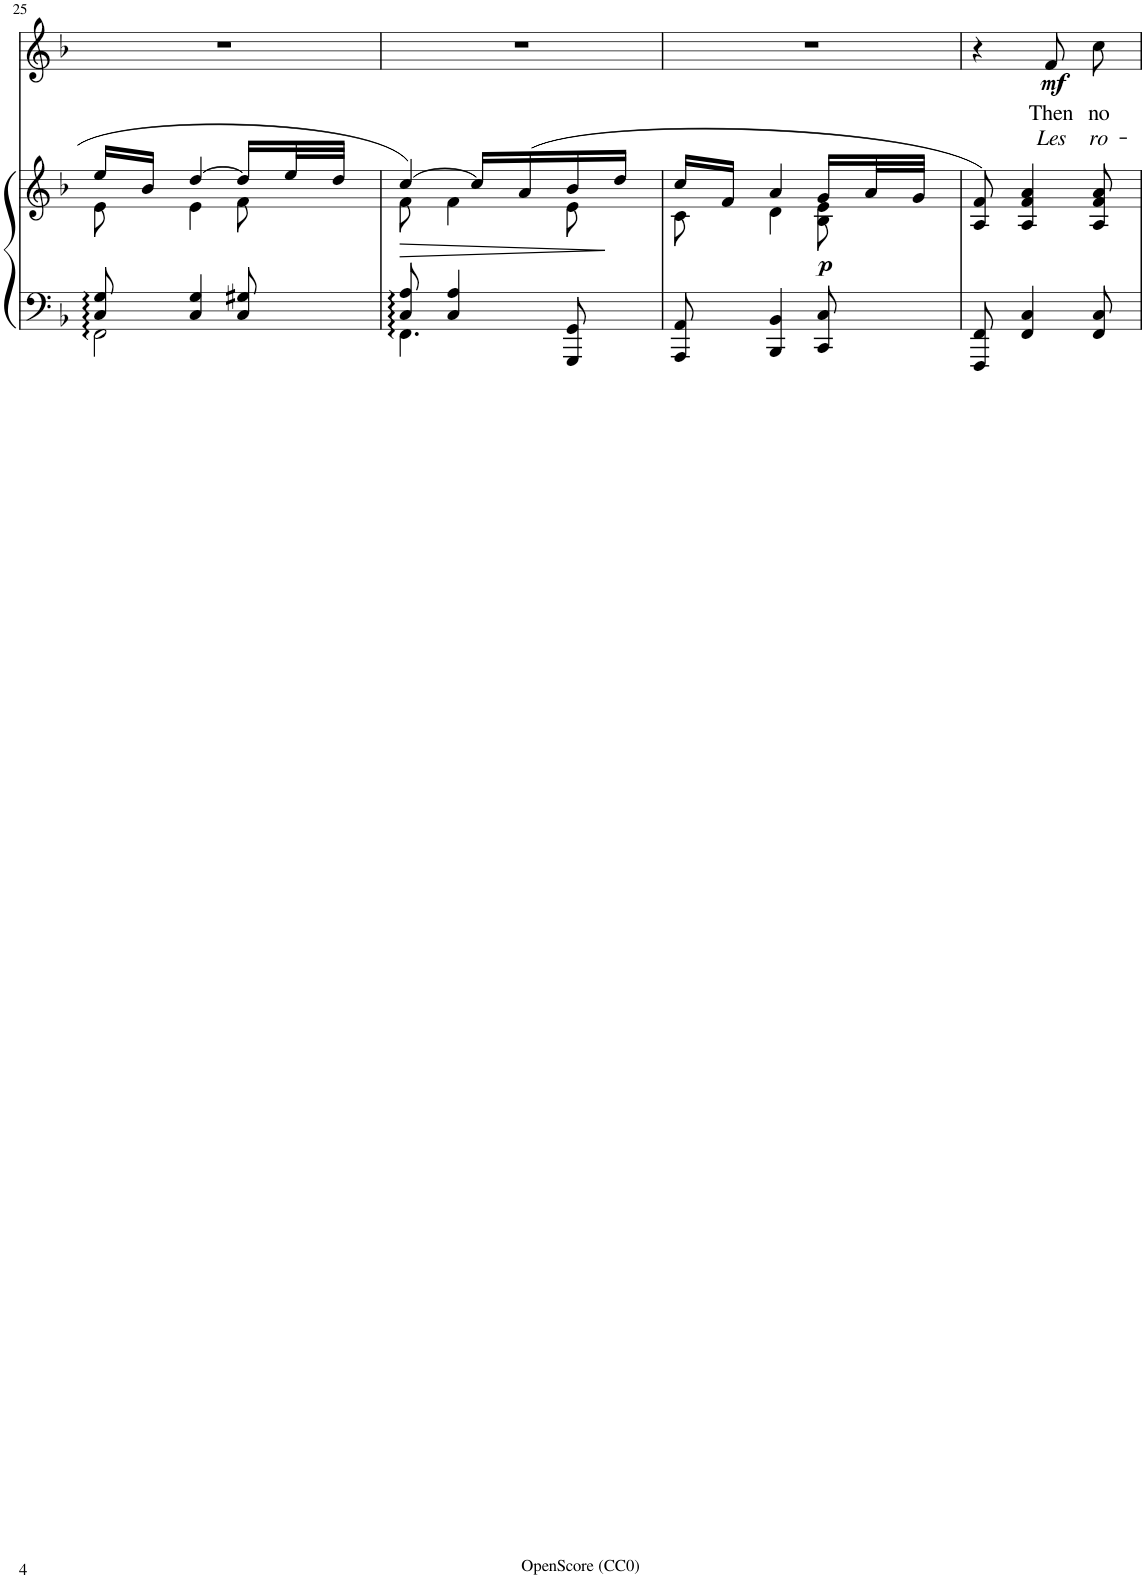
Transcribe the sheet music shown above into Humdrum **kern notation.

**kern	**kern	**dynam	**kern	**text	**text	**dynam
*part2	*part2	*part2	*part1	*part1	*part1	*part1
*staff3	*staff2	*staff2/3	*staff1	*staff1	*staff1	*staff1
*I"Piano	*	*	*I"Voice	*	*	*
*I'Pno	*	*	*	*	*	*
!!LO:PB:g=z
*clefF4	*clefG2	*	*clefG2	*	*	*
*k[b-]	*k[b-]	*	*k[b-]	*	*	*
*M2/4	*M2/4	*	*M2/4	*	*	*
=25	=25	=25	=25	=25	=25	=25
*^	*^	*	*	*	*	*
8C/ 8G/	2FF\	16ee/LL	8e\	.	2r	.	.	.
.	.	16b-/JJ	.	.	.	.	.	.
4C/ 4G/	.	[4dd/	4e\	.	.	.	.	.
8C/ 8G#X/	.	16dd/LL]	8f\	.	.	.	.	.
.	.	32ee/L	.	.	.	.	.	.
.	.	32dd/JJJ	.	.	.	.	.	.
=26	=26	=26	=26	=26	=26	=26	=26	=26
!	!	!	!	!LO:HP:b	!	!	!	!
8C/ 8A/	4.FF\	[4cc/	8f\	>	2r	.	.	.
4C/ 4A/	.	.	4f\	.	.	.	.	.
.	.	16cc/LL]	.	.	.	.	.	.
.	.	(16a/	.	.	.	.	.	.
8GGG/ 8GG/	8ryy	16b-/	8e\	.	.	.	.	.
.	.	16dd/JJ	.	]	.	.	.	.
*v	*v	*	*	*	*	*	*	*
=27	=27	=27	=27	=27	=27	=27	=27
8AAA/ 8AA/	16cc/LL	8c\	.	2r	.	.	.
.	16f/JJ	.	.	.	.	.	.
4BBB-/ 4BB-/	4a/	4d\	.	.	.	.	.
!	!	!	!LO:DY:b	!	!	!	!
8CC/ 8C/	16g/LL	8B-\ 8e\	p	.	.	.	.
.	32a/L	.	.	.	.	.	.
.	32g/JJJ	.	.	.	.	.	.
*	*v	*v	*	*	*	*	*
=28	=28	=28	=28	=28	=28	=28
8FFF/ 8FF/	8A/ 8f/)	.	4r	.	.	.
4FF/ 4C/	4A/ 4f/ 4a/	.	.	.	.	.
!	!	!	!	!LO:LY:b	!LO:LY:b	!LO:DY:b
.	.	.	8f/L	Then	Les	mf
!	!	!	!	!LO:LY:b	!LO:LY:b	!
8FF/ 8C/	8A/ 8f/ 8a/	.	8cc/J	no	ro-	.
=	=	=	=	=	=	=
*-	*-	*-	*-	*-	*-	*-
